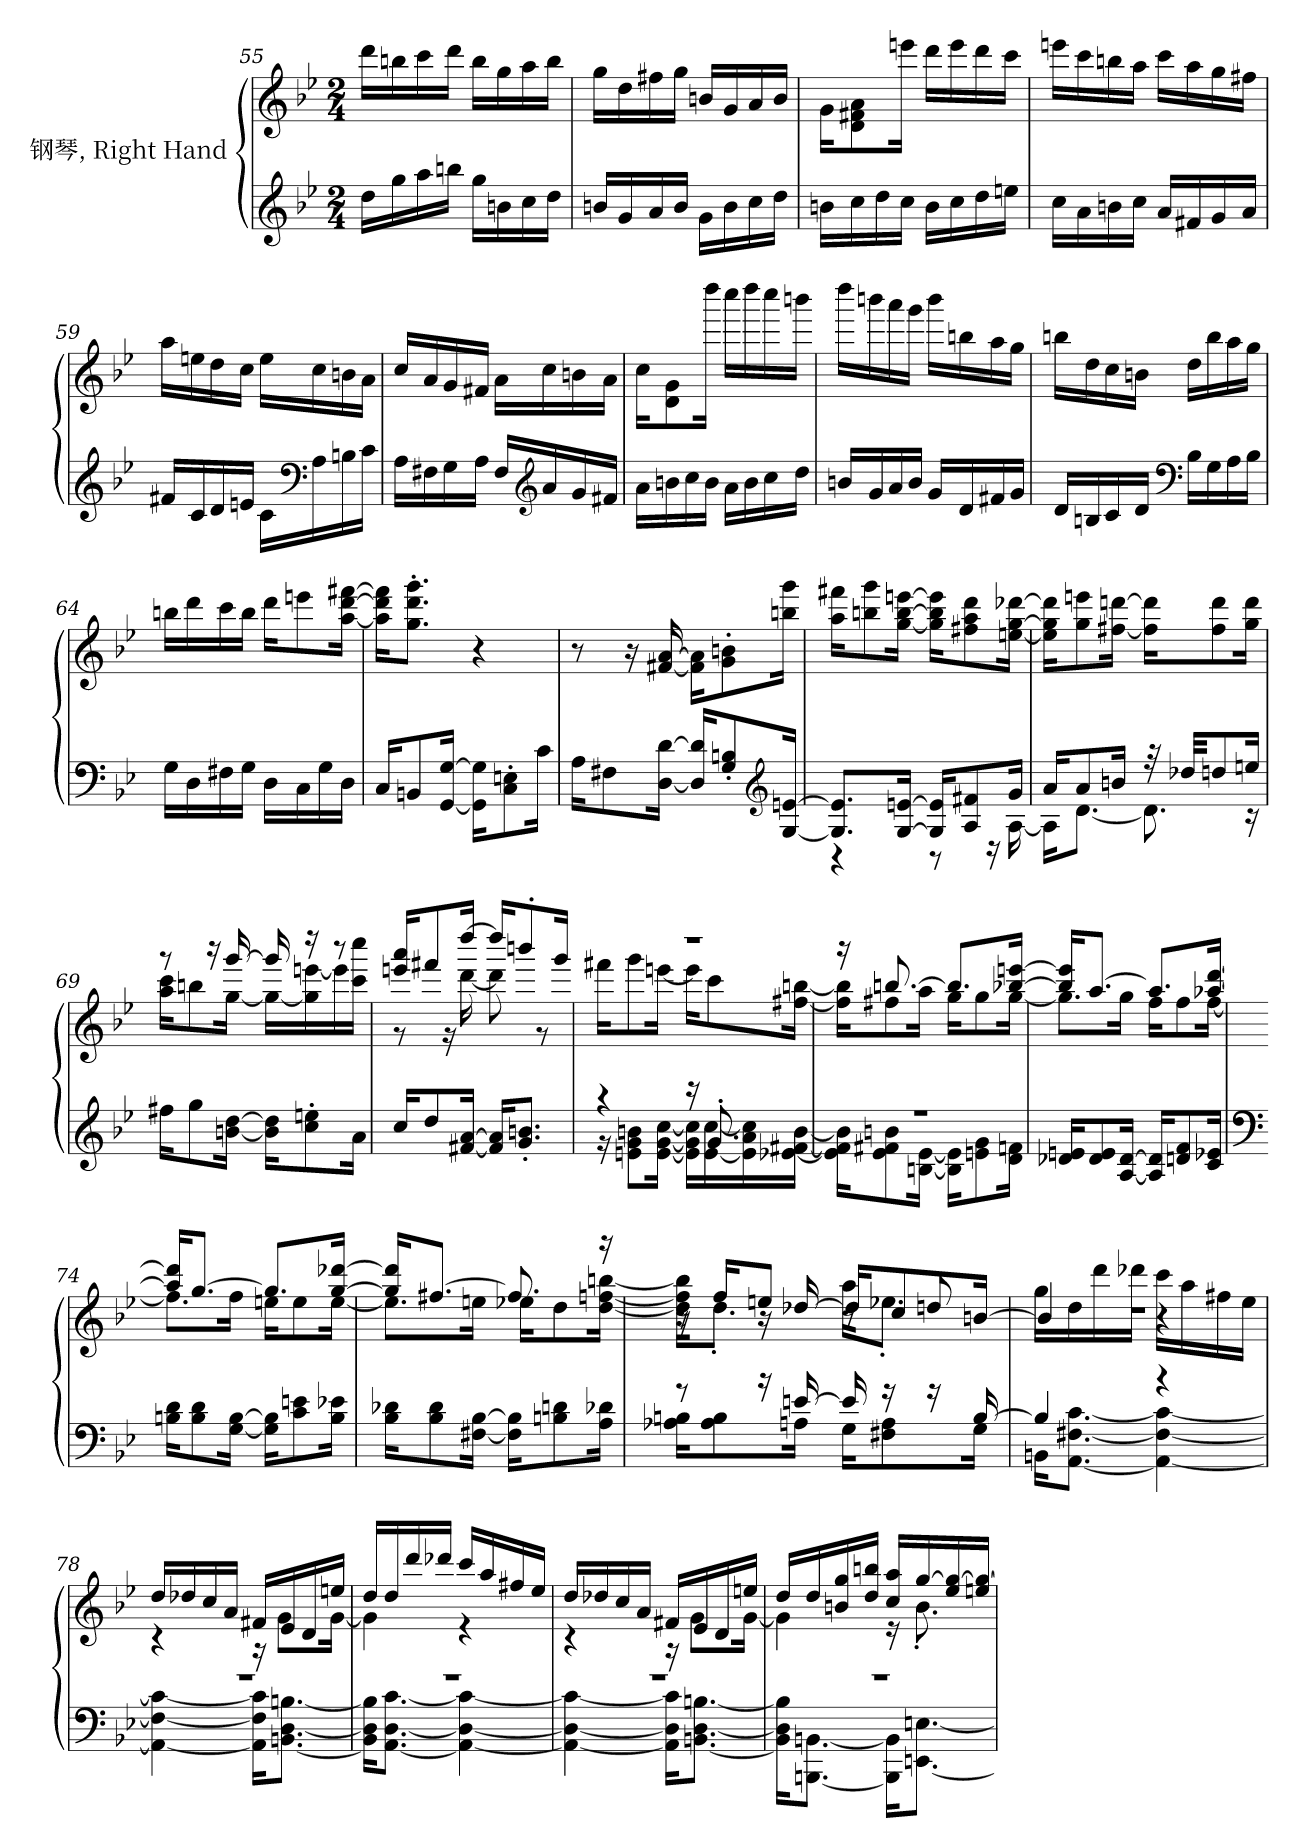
**kern	**kern
*part1	*part1
*staff2	*staff1
*I"钢琴, Right Hand	*
!!LO:LB:g=z
*clefG2	*clefG2
*k[b-e-]	*k[b-e-]
*M2/4	*M2/4
*MM99	*MM99
=55	=55
16dd\LL	16ddd\LL
*	*MM110
16gg\	16bbn\
*	*MM116
16aa\	16ccc\
*	*MM111
16bbn\JJ	16ddd\JJ
*	*MM104
16gg\LL	16bb\LL
*	*MM116
16bn\	16gg\
*	*MM113
16cc\	16aa\
*	*MM111
16dd\JJ	16bb\JJ
=56	=56
*	*MM103
16bn/LL	16gg\LL
*	*MM111
16g/	16dd\
*	*MM115
16a/	16ff#X\
*	*MM111
16b/JJ	16gg\JJ
*	*MM104
16g\LL	16bn/LL
*	*MM111
16b\	16g/
*	*MM115
16cc\	16a/
*	*MM111
16dd\JJ	16b/JJ
=57	=57
*	*MM104
16bn\LL	16g\KL
*	*MM115
16cc\	8d\ 8f#X\ 8a\
16dd\	.
16cc\JJ	16eeen\Jk
*	*MM104
16b\LL	16ddd\LL
*	*MM116
16cc\	16eee\
*	*MM113
16dd\	16ddd\
*	*MM111
16een\JJ	16ccc\JJ
=58	=58
*	*MM101
16cc\LL	16eeen\LL
*	*MM116
16a\	16ccc\
*	*MM113
16bn\	16bbn\
*	*MM111
16cc\JJ	16aa\JJ
*	*MM104
16a/LL	16ccc\LL
*	*MM116
16f#X/	16aa\
*	*MM113
16g/	16gg\
*	*MM111
16a/JJ	16ff#X\JJ
!!LO:LB:g=z
=59	=59
*	*MM104
16f#X/LL	16aa\LL
*	*MM116
16c/	16een\
*	*MM115
16d/	16dd\
*	*MM111
16en/JJ	16cc\JJ
*	*MM108
16c\LL	16ee\LL
*clefF4	*
*	*MM116
16A\	16cc\
*	*MM113
16Bn\	16bn\
*	*MM111
16c\JJ	16a\JJ
=60	=60
*	*MM106
16A\LL	16cc/LL
*	*MM116
16F#X\	16a/
*	*MM115
16G\	16g/
*	*MM111
16A\JJ	16f#X/JJ
*	*MM106
16F#/LL	16a\LL
*clefG2	*
*	*MM116
16a/	16cc\
*	*MM115
16g/	16bn\
*	*MM111
16f#X/JJ	16a\JJ
=61	=61
*	*MM99
16a\LL	16cc\KL
16bn\	8d\ 8g\
16cc\	.
*	*MM111
16b\JJ	16dddd\Jk
*	*MM104
16a\LL	16cccc\LL
*	*MM116
16b\	16dddd\
*	*MM115
16cc\	16cccc\
*	*MM111
16dd\JJ	16bbbn\JJ
!!LO:LB:g=z
=62	=62
*	*MM101
16bn/LL	16dddd\LL
*	*MM116
16g/	16bbbn\
*	*MM115
16a/	16aaa\
*	*MM111
16b/JJ	16ggg\JJ
*	*MM104
16g/LL	16bbb\LL
*	*MM116
16d/	16bbn\
*	*MM115
16f#X/	16aa\
*	*MM111
16g/JJ	16gg\JJ
=63	=63
*	*MM101
16d/LL	16bbn\LL
*	*MM116
16Bn/	16dd\
*	*MM115
16c/	16cc\
*	*MM111
16d/JJ	16bn\JJ
*clefF4	*
*	*MM104
16B\LL	16dd\LL
*	*MM116
16G\	16bb\
*	*MM115
16A\	16aa\
*	*MM111
16B\JJ	16gg\JJ
=64	=64
*	*MM101
16G\LL	16bbn\LL
*	*MM113
16D\	16ddd\
*	*MM111
16F#X\	16ccc\
*	*MM108
16G\JJ	16bb\JJ
*	*MM104
16D\LL	16ddd\KL
*	*MM99
16C\	8eeen\
16G\	.
*	*MM96
16D\JJ	[16aa\ [16ddd\ [16fff#X\Jk
!!LO:LB:g=z
=65	=65
*	*MM89
16C/KL	16aa\] 16ddd\] 16fff#\]KL
*	*MM87
8BBn/	8.gg\' 8.ddd\' 8.ggg\'J
[16GG/ [16G/Jk	.
16GG\] 16G\]KL	4r
8C\' 8En\'	.
16c\Jk	.
=66	=66
*	*MM99
16A\KL	8r
8F#X\	.
.	16r
*	*MM87
[16D\ [16d\Jk	[16f#X/ [16a/
16D/] 16d/]KL	16f#\] 16a\]KL
*	*MM80
8G/' 8Bn/'	8g\' 8bn\'
*clefG2	*
*	*MM99
[16G/ [16en/Jk	16bbn\ 16ggg\Jk
=67	=67
*	*MM87
*^	*
8.G/] 8.e/]L	4r	16aa\ 16fff#X\KL
*	*	*MM99
.	.	8bbn\ 8ggg\
*	*	*MM96
[16G/ [16en/Jk	.	[16gg\ [16bb\ [16eeen\Jk
16G/] 16e/]KL	8r	16gg\] 16bb\] 16eee\]KL
*	*	*MM91
8A/ 8f#X/	.	8ff#X\ 8aa\ 8ddd\
.	16r	.
*	*	*MM82
16g/Jk	[16A\	[16een\ [16gg\ [16ddd-X\Jk
=68	=68	=68
*	*	*MM85
16a/KL	16A\KL]	16ee\] 16gg\] 16ddd-\]KL
*	*	*MM89
8a/	[8.d\J	8gg\ 8eeen\
*	*	*MM82
16bn/Jk	.	[16ff#X\ [16dddn\Jk
32r	8.d\]	16ff#\] 16ddd\]KL
32dd-X/KKL	.	.
*	*	*MM72
8ddn/	.	8ff#\ 8ddd\
*	*	*MM104
16een/Jk	16r	16gg\ 16ddd\Jk
*v	*v	*
!!LO:PB:g=z
=69	=69
*	*MM111
*	*^
16ff#X\KL	8r	16aa\ 16ccc\KL
*	*MM101	*
8gg\	.	8bbn\
.	16r	.
*	*MM111	*
[16bn\ [16dd\Jk	[16ggg/	[16gg\Jk
16b\] 16dd\]KL	16ggg/]	16gg\LL_
*	*MM108	*
8cc\' 8een\'	16r	16gg\] [16eeen\
.	8r	16eee\]
*	*MM116	*
16a\Jk	.	16ccc\ 16cccc\JJ
=70	=70	=70
*	*MM110	*
16cc/KL	16eeen/ 16aaa/KL	8r
*	*MM96	*
8dd/	8fff#X/	.
.	.	16r
*	*MM87	*
[16f#X/ [16a/Jk	[16dddd/Jk	[16ddd\
16f#/] 16a/]KL	16dddd/KL]	8ddd\]
*	*MM91	*
8.g/' 8.bn/'J	8bbbn'/	.
*	*MM75	*
.	.	8r
*	*MM104	*
.	16ggg/Jk	.
=71	=71	=71
*	*MM97	*
*^	*	*
4r	16r	2r	16fff#X\KL
*	*	*MM85	*
.	8en\ 8g\ 8bn\L	.	8ggg\
*	*	*MM80	*
.	[16e\ [16g\ [16cc\Jk	.	[16eeen\Jk
16r	16e\] 16g\] 16cc\]LL	.	16eee\KL]
*	*	*MM61	*
8.g'/	[16e\ [16cc\	.	8ccc\
.	16e\] 16a\ 16cc\]	.	.
*	*	*MM58	*
.	[16e-X\ [16f#X\ [16b\JJ	.	[16ff#X\ [16bbn\Jk
!!LO:LB:g=z	!!
=72	=72	=72	=72
2r	16e-\] 16f#\] 16b\]KL	16r	16ff#\] 16bb\]KL
*	*	*MM94	*
.	8e-\ 8f#X\ 8bn\	[8.bbn/	8ff#X\
*	*	*MM103	*
.	[16Bn\ [16e-\Jk	.	16aa\Jk
*	*	*MM110	*
.	16B\] 16e-\]KL	8.bb/L]	16gg\KL
*	*	*MM111	*
.	8en\ 8g\	.	8gg\
*	*	*MM104	*
.	16d\ 16fn\Jk	[16bb-X/ [16eeen/Jk	[16gg\Jk
*v	*v	*	*
=73	=73	=73
*	*MM97	*
16d-X/ 16en/KL	16bb-/] 16eee/]KL	8.gg\L]
*	*MM104	*
8d-/ 8e/	[8.aa/J	.
*	*MM111	*
[16A/ [16d-/Jk	.	16gg\Jk
*	*MM115	*
16A/] 16d-/]KL	8.aa/L]	16ff\KL
*	*MM110	*
8dn/ 8f/	.	8ff\
*	*MM115	*
16c/ 16e-X/Jk	[16aa-X/ [16ddd/Jk	[16ff\Jk
=74	=74	=74
*clefF4	*	*
*	*MM106	*
16Bn\ 16d\KL	16aa-/] 16ddd/]KL	8.ff\L]
*	*MM111	*
8B\ 8d\	[8.gg/J	.
*	*MM110	*
[16G\ [16B\Jk	.	16ff\Jk
*	*MM113	*
16G\] 16B\]KL	8.gg/L]	16een\KL
*	*MM110	*
8c\ 8en\	.	8ee\
*	*MM111	*
16B\ 16e-X\Jk	[16gg/ [16ddd-X/Jk	[16ee\Jk
!!LO:LB:g=z	!!
=75	=75	=75
*	*MM104	*
16B-\ 16d-X\KL	16gg/] 16ddd-/]KL	8.ee\L]
*	*MM111	*
8B-\ 8d-\	[8.ff#X/J	.
*	*MM110	*
[16F#X\ [16B-\Jk	.	16een\Jk
*	*MM113	*
16F#\] 16B-\]KL	8.ff#/]	16ee-X\KL
*	*MM110	*
8Bn\ 8dn\	.	8dd\
*	*MM103	*
16A\ 16d-X\Jk	16r	[16dd\ [16ffn\ [16bbn\Jk
*	*v	*v
=76	=76
*	*MM91
*^	*^
*	*	*	*^
8r	16A-X\ 16Bn\KL	16r	16dd\] 16ff\] 16bb\]KL	8r
*	*	*MM111	*	*
.	8A-\ 8B\	16ff/KL	8.dd'\J	.
*	*	*MM104	*	*
16r	.	8een/J	.	16r
*	*	*MM108	*	*
[16en/	16An\Jk	.	.	[16dd-X/
*	*	*MM94	*	*
16e/]	16G\KL	8r	16aa\KL	16dd-/KL]
*	*	*MM106	*	*
16r	8F#X\ 8A\	.	8.ee-X'\J	8cc/
*	*	*MM99	*	*
16r	.	8ddn/	.	.
*	*	*MM92	*	*
[16B/	16G\Jk	.	.	[16bn/Jk
=77	=77	=77	=77	=77
*	*	*MM77	*	*
4B/]	16BBn\KL	2r	16gg\LL	4b/]
*	*	*MM87	*	*
.	[8.AA\ [8.F#X\ [8.c\J	.	16dd\	.
*	*	*MM104	*	*
.	.	.	16ddd\	.
*	*	*MM110	*	*
.	.	.	16ddd-X\JJ	.
*	*	*MM108	*	*
4r	4AA\_ 4F#\_ 4c\_	.	16ccc\LL	4r
*	*	*MM111	*	*
.	.	.	16aa\	.
*	*	*MM113	*	*
.	.	.	16ff#X\	.
*	*	*MM111	*	*
.	.	.	16ee-\JJ	.
*	*	*v	*v	*v
!!LO:LB:g=z
=78	=78	=78
*	*	*MM113
*	*	*^
2r	4AA\_ 4F#\_ 4c\_	16dd/LL	4r
*	*	*MM111	*
.	.	16dd-X/	.
*	*	*MM113	*
.	.	16cc/	.
*	*	*MM111	*
.	.	16a/JJ	.
*	*	*MM108	*
.	16AA\] 16F#\] 16c\]KL	16f#X/LL	16r
*	*	*MM96	*
.	[8.BBn\ [8.D\ [8.Bn\J	16e-/	8g\L
*	*	*MM101	*
.	.	16d/	.
*	*	*MM104	*
.	.	16een/JJ	[16g\Jk
=79	=79	=79	=79
*	*	*MM89	*
2r	16BB\] 16D\] 16B\]KL	16dd/LL	4g\]
*	*	*MM94	*
.	[8.AA\ [8.D\ [8.c\J	16dd/	.
*	*	*MM106	*
.	.	16ddd/	.
*	*	*MM111	*
.	.	16ddd-X/JJ	.
*	*	*MM113	*
.	4AA\_ 4D\_ 4c\_	16ccc/LL	4r
*	*	*MM111	*
.	.	16aa/	.
*	*	*MM113	*
.	.	16ff#X/	.
*	*	*MM111	*
.	.	16ee-/JJ	.
=80	=80	=80	=80
2r	4AA\_ 4D\_ 4c\_	16dd/LL	4r
*	*	*MM113	*
.	.	16dd-X/	.
*	*	*MM111	*
.	.	16cc/	.
.	.	16a/JJ	.
*	*	*MM110	*
.	16AA\] 16D\] 16c\]KL	16f#X/LL	16r
*	*	*MM104	*
.	[8.BBn\ [8.D\ [8.Bn\J	16e-/	8g\L
*	*	*MM108	*
.	.	16d/	.
*	*	*MM103	*
.	.	16een/JJ	[16g\Jk
!!LO:LB:g=z	!!
=81	=81	=81	=81
*	*	*MM89	*
2r	16BB\] 16D\] 16B\]KL	16dd/LL	4g\]
*	*	*MM97	*
.	[8.BBBn\ [8.BBn\J	16dd/	.
*	*	*MM108	*
.	.	16bn/ 16gg/	.
*	*	*MM113	*
.	.	16dd/ 16bbn/JJ	.
*	*	*MM108	*
.	16BBB\] 16BB\]KL	16cc/ 16aa/LL	16r
*	*	*MM113	*
.	[8.EEn\ [8.En\J	[16gg/	8.b'\
*	*	*MM115	*
.	.	16ee-/ 16gg/_	.
*	*	*MM111	*
.	.	16een/ 16gg/_JJ	.
*v	*v	*	*
*	*v	*v
=	=
*-	*-
